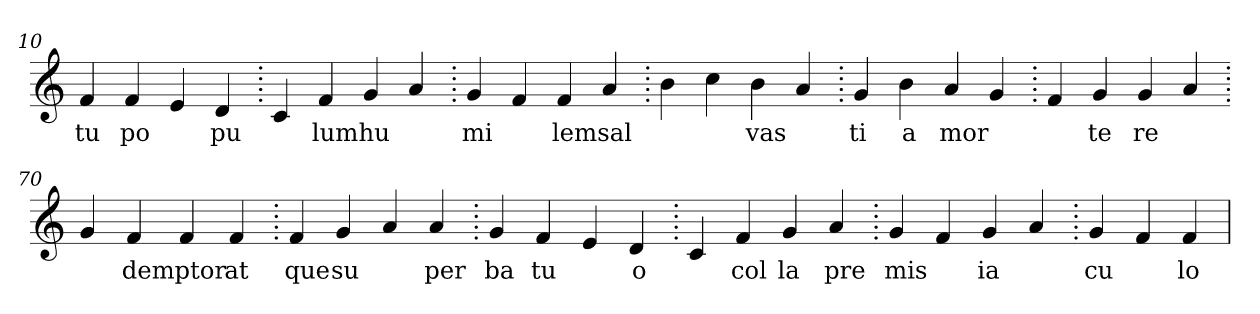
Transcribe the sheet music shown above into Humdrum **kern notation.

**kern	**text
*part1	*part1
*staff1	*staff1
*clefG2	*
=10.	=10.
4f	tu
4f	po
4e	.
4d	pu
=20.	=20.
4c	.
4f	lum
4g	hu
4a	.
=30.	=30.
4g	mi
4f	.
4f	lem
4a	sal
=40.	=40.
4b	.
4cc	.
4b	vas
4a	.
=50.	=50.
4g	ti
4b	a
4a	mor
4g	.
=60.	=60.
4f	.
4g	te
4g	re
4a	.
=70.	=70.
4g	.
4f	dem
4f	ptor
4f	at
=80.	=80.
4f	que
4g	su
4a	.
4a	per
=90.	=90.
4g	ba
4f	tu
4e	.
4d	o
=100.	=100.
4c	.
4f	col
4g	la
4a	pre
=110.	=110.
4g	mis
4f	.
4g	ia
4a	.
=120.	=120.
4g	cu
4f	.
4f	lo
=	=
*-	*-
